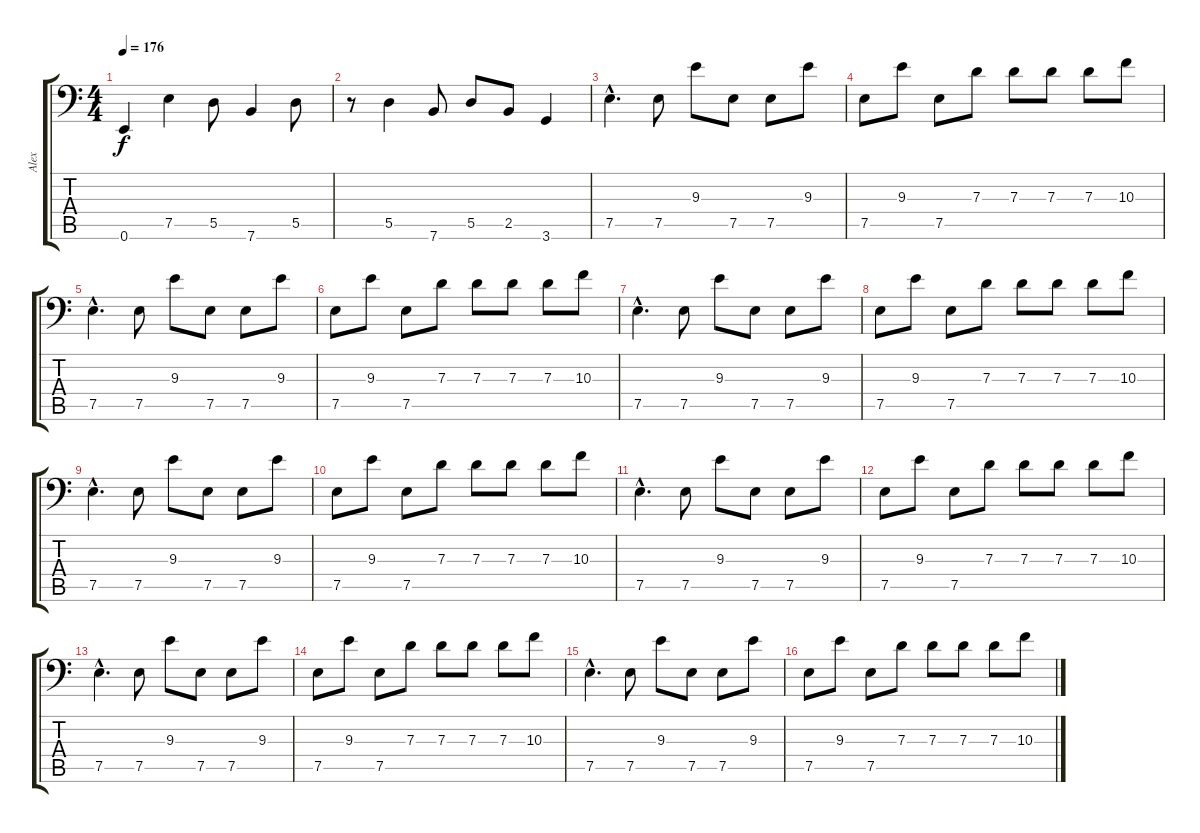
\track ("Alex" "Alex") {instrument slapbass1}
\staff {score tabs}
\tuning (E3 B2 G2 D2 A1 E1) {hide}
\ts (4 4)
\tempo 176
\clef f4
\ks c
0.6.4{dy f} 7.5.4 5.5.8 7.6.4 5.5.8 |
r.8 5.5.4 7.6.8 5.5.8 2.5.8 3.6.4 |
7.5{hac}.4{d} 7.5.8 9.3.8 7.5.8 7.5.8 9.3.8 |
7.5.8 9.3.8 7.5.8 7.3.8 7.3.8 7.3.8 7.3.8 10.3.8 |
7.5{hac}.4{d} 7.5.8 9.3.8 7.5.8 7.5.8 9.3.8 |
7.5.8 9.3.8 7.5.8 7.3.8 7.3.8 7.3.8 7.3.8 10.3.8 |
7.5{hac}.4{d} 7.5.8 9.3.8 7.5.8 7.5.8 9.3.8 |
7.5.8 9.3.8 7.5.8 7.3.8 7.3.8 7.3.8 7.3.8 10.3.8 |
7.5{hac}.4{d} 7.5.8 9.3.8 7.5.8 7.5.8 9.3.8 |
7.5.8 9.3.8 7.5.8 7.3.8 7.3.8 7.3.8 7.3.8 10.3.8 |
7.5{hac}.4{d} 7.5.8 9.3.8 7.5.8 7.5.8 9.3.8 |
7.5.8 9.3.8 7.5.8 7.3.8 7.3.8 7.3.8 7.3.8 10.3.8 |
7.5{hac}.4{d} 7.5.8 9.3.8 7.5.8 7.5.8 9.3.8 |
7.5.8 9.3.8 7.5.8 7.3.8 7.3.8 7.3.8 7.3.8 10.3.8 |
7.5{hac}.4{d} 7.5.8 9.3.8 7.5.8 7.5.8 9.3.8 |
7.5.8 9.3.8 7.5.8 7.3.8 7.3.8 7.3.8 7.3.8 10.3.8
